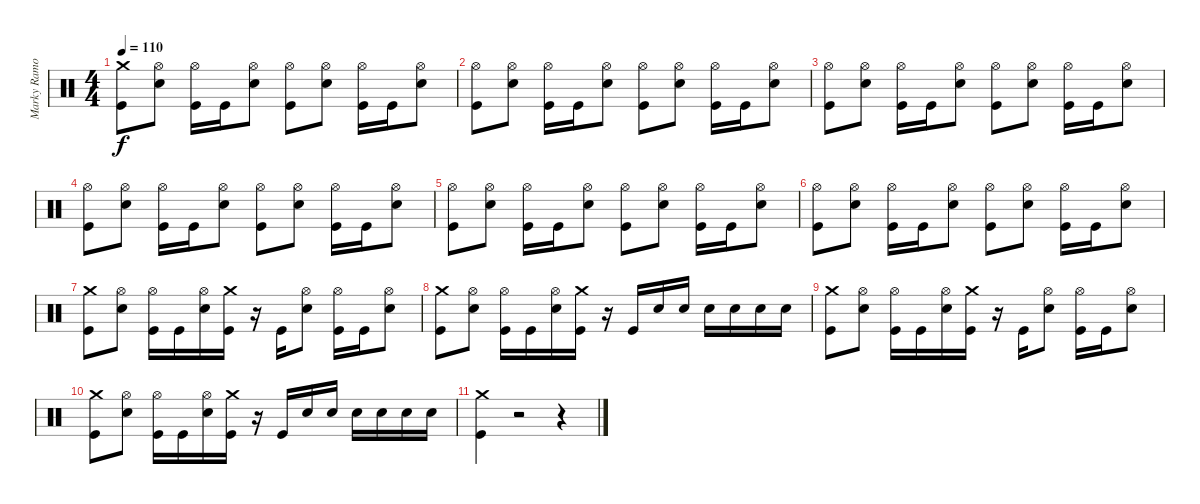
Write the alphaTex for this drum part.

\track ("Marky Ramone (from Ramones)" "Marky Ramo") {instrument percussion}
\staff {score}
\articulation defaults
\ts (4 4)
\tempo 110
\clef neutral
\ks c
("Kick (hit)" "Crash medium (hit)").8{dy f} ("Electric Snare (hit)" "Hi-Hat (open)").8 ("Kick (hit)" "Hi-Hat (open)").16 "Kick (hit)".16 ("Electric Snare (hit)" "Hi-Hat (open)").8 ("Kick (hit)" "Hi-Hat (open)").8 ("Electric Snare (hit)" "Hi-Hat (open)").8 ("Kick (hit)" "Hi-Hat (open)").16 "Kick (hit)".16 ("Electric Snare (hit)" "Hi-Hat (open)").8 |
("Kick (hit)" "Hi-Hat (open)").8 ("Electric Snare (hit)" "Hi-Hat (open)").8 ("Kick (hit)" "Hi-Hat (open)").16 "Kick (hit)".16 ("Electric Snare (hit)" "Hi-Hat (open)").8 ("Kick (hit)" "Hi-Hat (open)").8 ("Electric Snare (hit)" "Hi-Hat (open)").8 ("Kick (hit)" "Hi-Hat (open)").16 "Kick (hit)".16 ("Electric Snare (hit)" "Hi-Hat (open)").8 |
("Kick (hit)" "Hi-Hat (open)").8 ("Electric Snare (hit)" "Hi-Hat (open)").8 ("Kick (hit)" "Hi-Hat (open)").16 "Kick (hit)".16 ("Electric Snare (hit)" "Hi-Hat (open)").8 ("Kick (hit)" "Hi-Hat (open)").8 ("Electric Snare (hit)" "Hi-Hat (open)").8 ("Kick (hit)" "Hi-Hat (open)").16 "Kick (hit)".16 ("Electric Snare (hit)" "Hi-Hat (open)").8 |
("Kick (hit)" "Hi-Hat (open)").8 ("Electric Snare (hit)" "Hi-Hat (open)").8 ("Kick (hit)" "Hi-Hat (open)").16 "Kick (hit)".16 ("Electric Snare (hit)" "Hi-Hat (open)").8 ("Kick (hit)" "Hi-Hat (open)").8 ("Electric Snare (hit)" "Hi-Hat (open)").8 ("Kick (hit)" "Hi-Hat (open)").16 "Kick (hit)".16 ("Electric Snare (hit)" "Hi-Hat (open)").8 |
("Kick (hit)" "Hi-Hat (open)").8 ("Electric Snare (hit)" "Hi-Hat (open)").8 ("Kick (hit)" "Hi-Hat (open)").16 "Kick (hit)".16 ("Electric Snare (hit)" "Hi-Hat (open)").8 ("Kick (hit)" "Hi-Hat (open)").8 ("Electric Snare (hit)" "Hi-Hat (open)").8 ("Kick (hit)" "Hi-Hat (open)").16 "Kick (hit)".16 ("Electric Snare (hit)" "Hi-Hat (open)").8 |
("Kick (hit)" "Hi-Hat (open)").8 ("Electric Snare (hit)" "Hi-Hat (open)").8 ("Kick (hit)" "Hi-Hat (open)").16 "Kick (hit)".16 ("Electric Snare (hit)" "Hi-Hat (open)").8 ("Kick (hit)" "Hi-Hat (open)").8 ("Electric Snare (hit)" "Hi-Hat (open)").8 ("Kick (hit)" "Hi-Hat (open)").16 "Kick (hit)".16 ("Electric Snare (hit)" "Hi-Hat (open)").8 |
("Kick (hit)" "Crash medium (hit)").8 ("Electric Snare (hit)" "Hi-Hat (open)").8 ("Kick (hit)" "Hi-Hat (open)").16 "Kick (hit)".16 ("Electric Snare (hit)" "Hi-Hat (open)").16 ("Kick (hit)" "Crash medium (hit)").16 r.16 "Kick (hit)".16 ("Electric Snare (hit)" "Hi-Hat (open)").8 ("Kick (hit)" "Hi-Hat (open)").16 "Kick (hit)".16 ("Electric Snare (hit)" "Hi-Hat (open)").8 |
("Kick (hit)" "Crash medium (hit)").8 ("Electric Snare (hit)" "Hi-Hat (open)").8 ("Kick (hit)" "Hi-Hat (open)").16 "Kick (hit)".16 ("Electric Snare (hit)" "Hi-Hat (open)").16 ("Kick (hit)" "Crash medium (hit)").16 r.16 "Kick (hit)".16 "Electric Snare (hit)".16 "Electric Snare (hit)".16 "Electric Snare (hit)".16 "Electric Snare (hit)".16 "Electric Snare (hit)".16 "Electric Snare (hit)".16 |
("Kick (hit)" "Crash medium (hit)").8 ("Electric Snare (hit)" "Hi-Hat (open)").8 ("Kick (hit)" "Hi-Hat (open)").16 "Kick (hit)".16 ("Electric Snare (hit)" "Hi-Hat (open)").16 ("Kick (hit)" "Crash medium (hit)").16 r.16 "Kick (hit)".16 ("Electric Snare (hit)" "Hi-Hat (open)").8 ("Kick (hit)" "Hi-Hat (open)").16 "Kick (hit)".16 ("Electric Snare (hit)" "Hi-Hat (open)").8 |
("Kick (hit)" "Crash medium (hit)").8 ("Electric Snare (hit)" "Hi-Hat (open)").8 ("Kick (hit)" "Hi-Hat (open)").16 "Kick (hit)".16 ("Electric Snare (hit)" "Hi-Hat (open)").16 ("Kick (hit)" "Crash medium (hit)").16 r.16 "Kick (hit)".16 "Electric Snare (hit)".16 "Electric Snare (hit)".16 "Electric Snare (hit)".16 "Electric Snare (hit)".16 "Electric Snare (hit)".16 "Electric Snare (hit)".16 |
("Kick (hit)" "Crash medium (hit)").4 r.2 r.4
